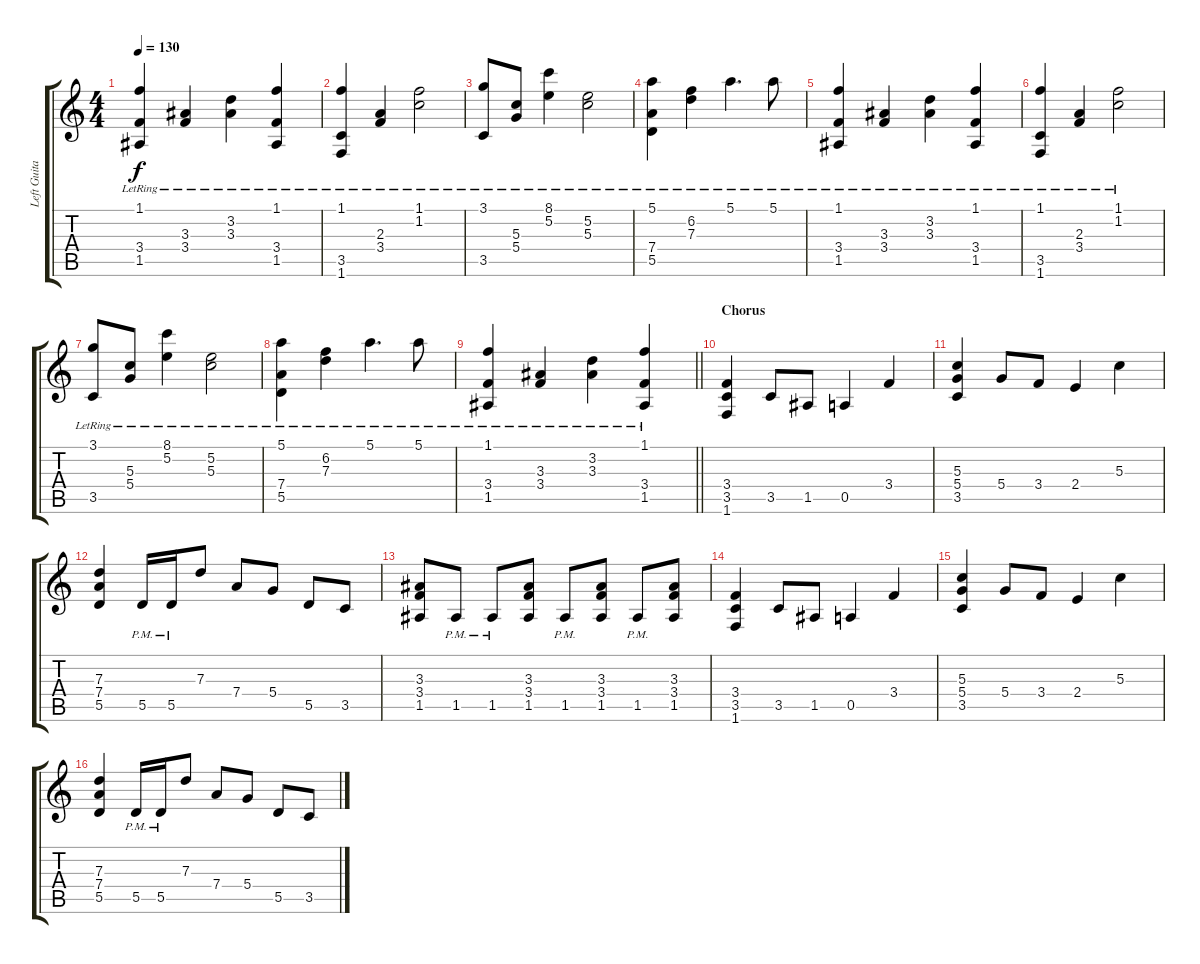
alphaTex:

\track ("Left Guitar" "Left Guita") {instrument overdrivenguitar}
\staff {score tabs}
\tuning (E4 B3 G3 D3 A2 E2) {hide}
\ts (4 4)
\tempo 130
\clef g2
\ks c
(1.1{lr} 3.4{lr} 1.5{lr}).4{dy f} (3.3{lr} 3.4{lr}).4 (3.2{lr} 3.3{lr}).4 (1.1{lr} 3.4{lr} 1.5{lr}).4 |
(1.1{lr} 3.5{lr} 1.6{lr}).4 (2.3{lr} 3.4{lr}).4 (1.1{lr} 1.2{lr}).2 |
(3.1{lr} 3.5{lr}).8 (5.3{lr} 5.4{lr}).8 (8.1{lr} 5.2{lr}).4 (5.2{lr} 5.3{lr}).2 |
(5.1{lr} 7.4{lr} 5.5{lr}).4 (6.2{lr} 7.3{lr}).4 5.1{lr}.4{d} 5.1{lr}.8 |
(1.1{lr} 3.4{lr} 1.5{lr}).4 (3.3{lr} 3.4{lr}).4 (3.2{lr} 3.3{lr}).4 (1.1{lr} 3.4{lr} 1.5{lr}).4 |
(1.1{lr} 3.5{lr} 1.6{lr}).4 (2.3{lr} 3.4{lr}).4 (1.1{lr} 1.2{lr}).2 |
(3.1{lr} 3.5{lr}).8 (5.3{lr} 5.4{lr}).8 (8.1{lr} 5.2{lr}).4 (5.2{lr} 5.3{lr}).2 |
(5.1{lr} 7.4{lr} 5.5{lr}).4 (6.2{lr} 7.3{lr}).4 5.1{lr}.4{d} 5.1{lr}.8 |
\barLineRight lightlight
(1.1{lr} 3.4{lr} 1.5{lr}).4 (3.3{lr} 3.4{lr}).4 (3.2{lr} 3.3{lr}).4 (1.1{lr} 3.4{lr} 1.5{lr}).4 |
\section ("" "Chorus")
(3.4 3.5 1.6).4{instrument overdrivenguitar} 3.5.8 1.5.8 0.5.4 3.4.4 |
(5.3 5.4 3.5).4 5.4.8 3.4.8 2.4.4 5.3.4 |
(7.3 7.4 5.5).4 5.5{pm}.16 5.5{pm}.16 7.3.8 7.4.8 5.4.8 5.5.8 3.5.8 |
(3.3 3.4 1.5).8 1.5{pm}.8 1.5{pm}.8 (3.3 3.4 1.5).8 1.5{pm}.8 (3.3 3.4 1.5).8 1.5{pm}.8 (3.3 3.4 1.5).8 |
(3.4 3.5 1.6).4 3.5.8 1.5.8 0.5.4 3.4.4 |
(5.3 5.4 3.5).4 5.4.8 3.4.8 2.4.4 5.3.4 |
(7.3 7.4 5.5).4 5.5{pm}.16 5.5{pm}.16 7.3.8 7.4.8 5.4.8 5.5.8 3.5.8
